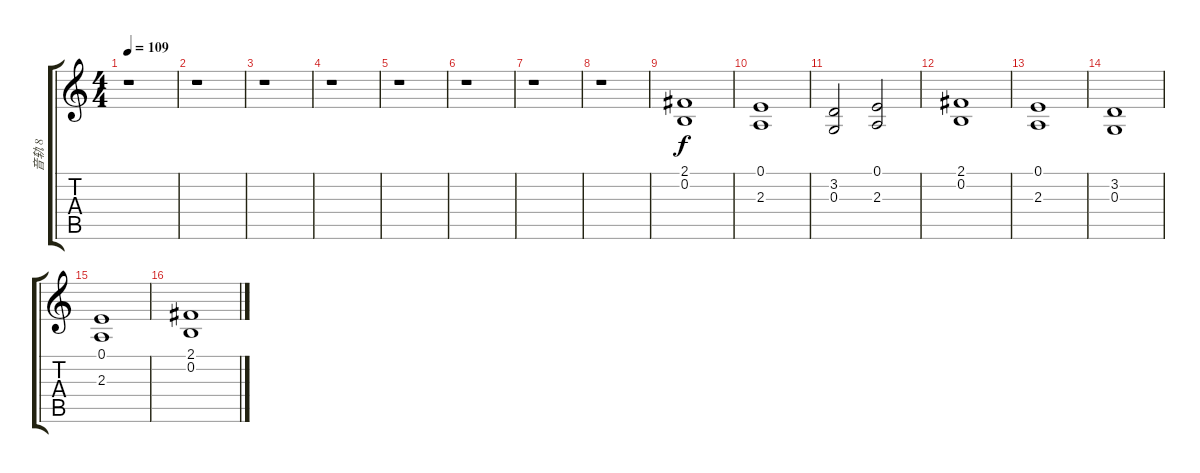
\track ("音轨 8" "音轨 8") {instrument electricpiano2}
\staff {score tabs}
\tuning (E4 B3 G3 D3 A2 E2) {hide}
\ts (4 4)
\tempo 109
\clef g2
\ks c
r.1{dy f instrument electricpiano2} |
r.1 |
r.1 |
r.1 |
r.1 |
r.1 |
r.1 |
r.1 |
(2.1 0.2).1{txt ""} |
(0.1 2.3).1 |
(3.2 0.3).2 (0.1 2.3).2 |
(2.1 0.2).1 |
(0.1 2.3).1 |
(3.2 0.3).1 |
(0.1 2.3).1 |
(2.1 0.2).1
